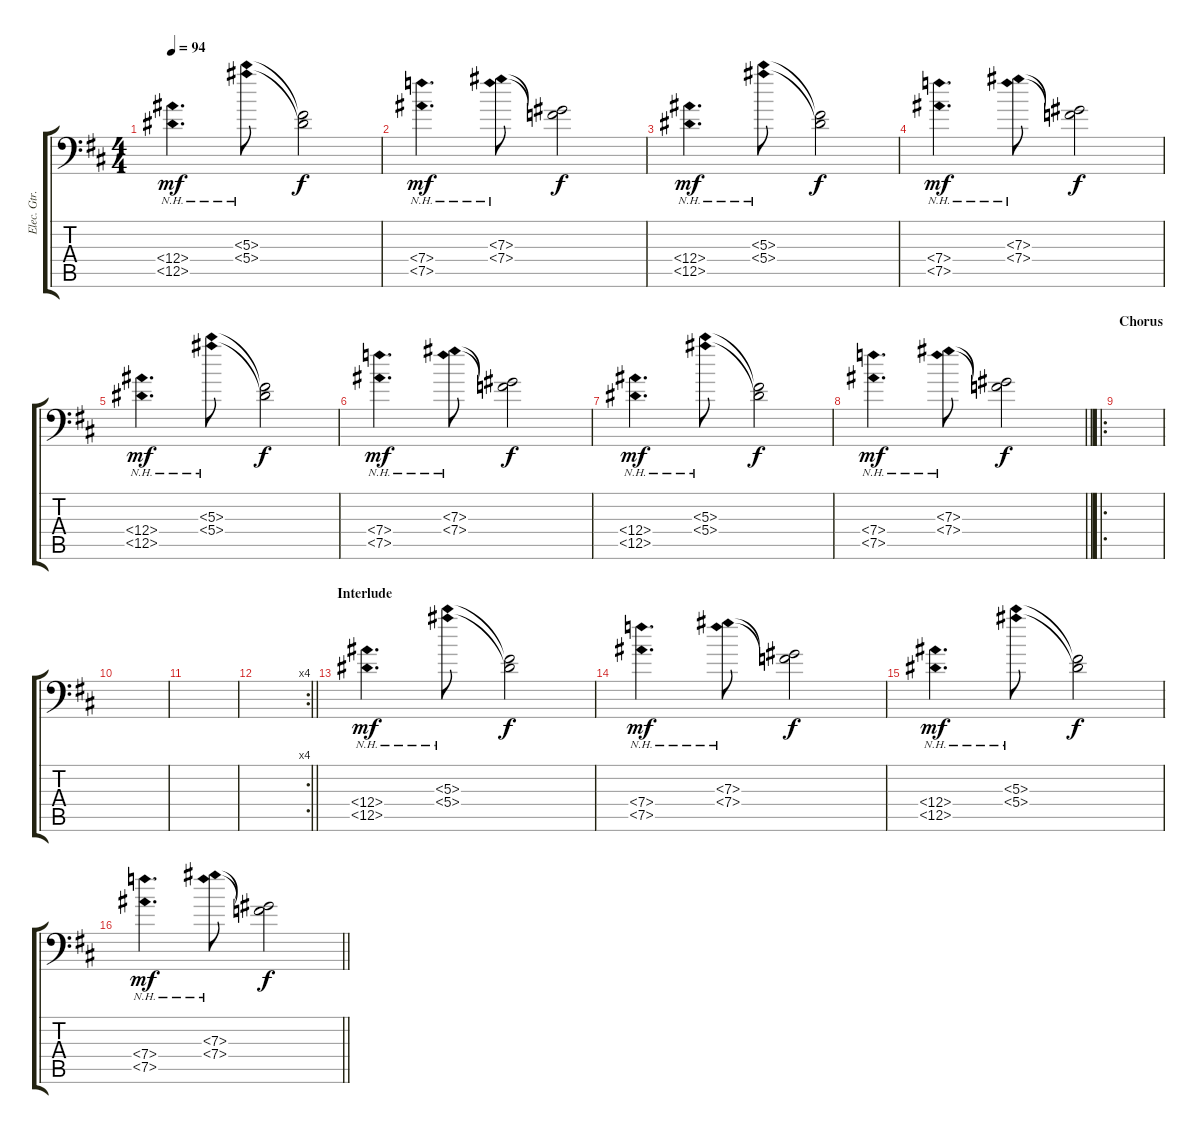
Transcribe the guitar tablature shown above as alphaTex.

\track ("Elec. Gtr. 1" "Elec. Gtr.") {instrument electricguitarclean}
\staff {score tabs}
\tuning (Bb3 Gb3 Db3 Bb2 Eb2 Ab1) {hide}
\ts (4 4)
\tempo 94
\clef f4
\ks d
(12.4{nh} 12.5{nh}).4{d dy mf} (5.3{nh} 5.4{nh}).8 (5.3{t} 5.4{t}).2{dy f} |
(7.4{nh} 7.5{nh}).4{d dy mf} (7.3{nh} 7.4{nh}).8 (7.3{t} 7.4{t}).2{dy f} |
(12.4{nh} 12.5{nh}).4{d dy mf} (5.3{nh} 5.4{nh}).8 (5.3{t} 5.4{t}).2{dy f} |
(7.4{nh} 7.5{nh}).4{d dy mf} (7.3{nh} 7.4{nh}).8 (7.3{t} 7.4{t}).2{dy f} |
(12.4{nh} 12.5{nh}).4{d dy mf} (5.3{nh} 5.4{nh}).8 (5.3{t} 5.4{t}).2{dy f} |
(7.4{nh} 7.5{nh}).4{d dy mf} (7.3{nh} 7.4{nh}).8 (7.3{t} 7.4{t}).2{dy f} |
(12.4{nh} 12.5{nh}).4{d dy mf} (5.3{nh} 5.4{nh}).8 (5.3{t} 5.4{t}).2{dy f} |
\barLineRight lightlight
(7.4{nh} 7.5{nh}).4{d dy mf} (7.3{nh} 7.4{nh}).8 (7.3{t} 7.4{t}).2{dy f} |
\ro
\section ("" "Chorus")
|
|
|
\rc 4
\barLineRight lightlight
|
\section ("" "Interlude")
(12.4{nh} 12.5{nh}).4{d dy mf} (5.3{nh} 5.4{nh}).8 (5.3{t} 5.4{t}).2{dy f} |
(7.4{nh} 7.5{nh}).4{d dy mf} (7.3{nh} 7.4{nh}).8 (7.3{t} 7.4{t}).2{dy f} |
(12.4{nh} 12.5{nh}).4{d dy mf} (5.3{nh} 5.4{nh}).8 (5.3{t} 5.4{t}).2{dy f} |
\barLineRight lightlight
(7.4{nh} 7.5{nh}).4{d dy mf} (7.3{nh} 7.4{nh}).8 (7.3{t} 7.4{t}).2{dy f}
